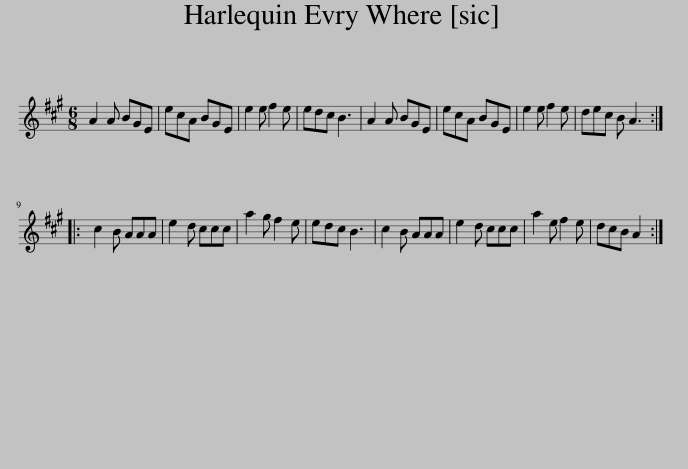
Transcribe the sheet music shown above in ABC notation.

X:1
L:1/8
M:6/8
I:linebreak $
K:A
V:1 treble
V:1
 A2 A BGE | ecA BGE | e2 e f2 e | edc B3 | A2 A BGE | %5
 ecA BGE | e2 e f2 e | dec B A3 ::$ c2 B AAA | e2 d ccc | %10
 a2 g f2 e | edc B3 | c2 B AAA | e2 d ccc | a2 e f2 e | %15
 dcB A2 :| %16
